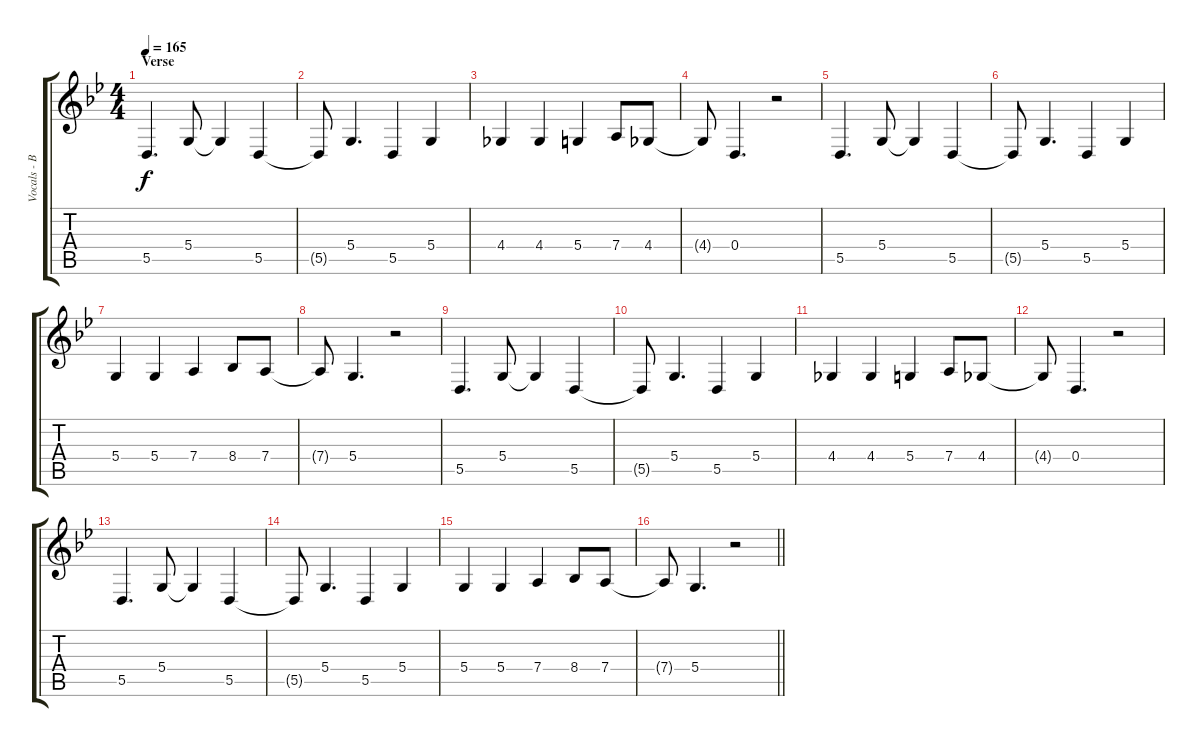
\track ("Vocals - Ben" "Vocals - B") {instrument lead1square}
\staff {score tabs}
\tuning (E4 B3 G3 D3 A2 D2) {hide}
\ts (4 4)
\section ("" "Verse")
\tempo 165
\clef g2
\ks gminor
5.5.4{d dy f} 5.4.8 5.4{t}.4 5.5.4 |
5.5{t}.8 5.4.4{d} 5.5.4 5.4.4 |
4.4.4 4.4.4 5.4.4 7.4.8 4.4.8 |
4.4{t}.8 0.4.4{d} r.2 |
5.5.4{d} 5.4.8 5.4{t}.4 5.5.4 |
5.5{t}.8 5.4.4{d} 5.5.4 5.4.4 |
5.4.4 5.4.4 7.4.4 8.4.8 7.4.8 |
7.4{t}.8 5.4.4{d} r.2 |
5.5.4{d} 5.4.8 5.4{t}.4 5.5.4 |
5.5{t}.8 5.4.4{d} 5.5.4 5.4.4 |
4.4.4 4.4.4 5.4.4 7.4.8 4.4.8 |
4.4{t}.8 0.4.4{d} r.2 |
5.5.4{d} 5.4.8 5.4{t}.4 5.5.4 |
5.5{t}.8 5.4.4{d} 5.5.4 5.4.4 |
5.4.4 5.4.4 7.4.4 8.4.8 7.4.8 |
\barLineRight lightlight
7.4{t}.8 5.4.4{d} r.2
